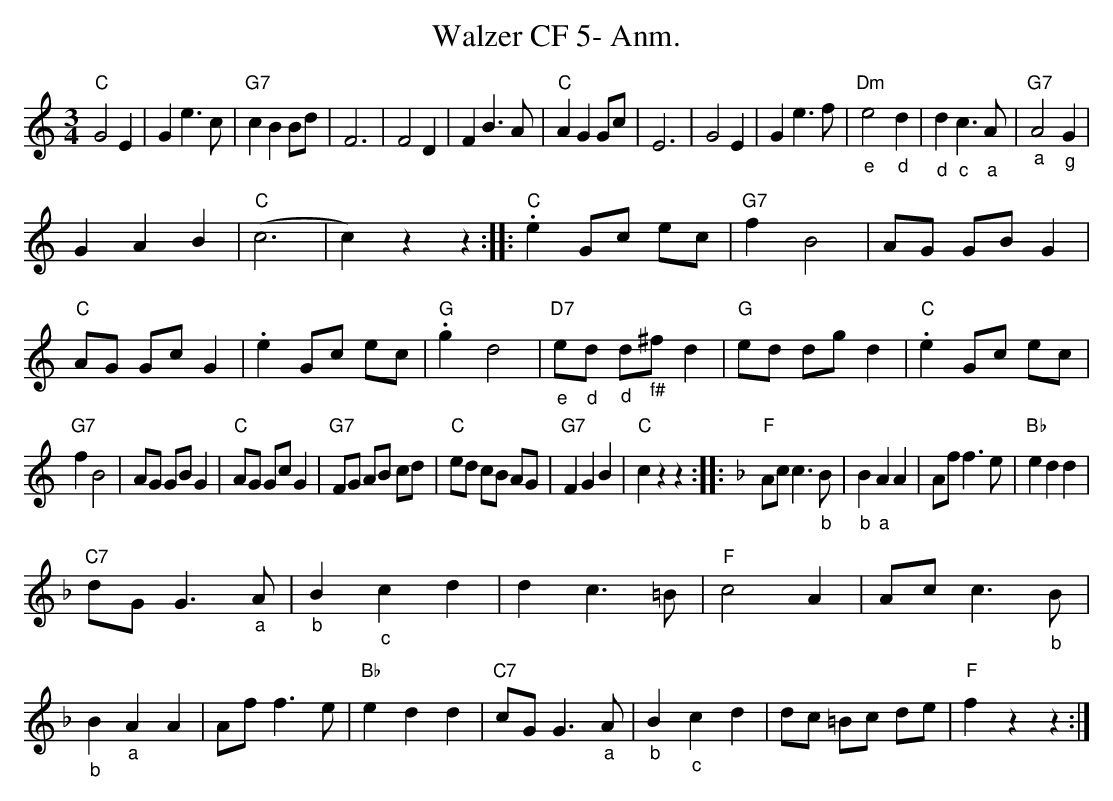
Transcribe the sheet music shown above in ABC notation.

X:1
T:Walzer CF 5- Anm.
M:3/4
L:1/4
K:Cmaj
"C"G2E | Ge>c | "G7"cB B/2d/2 | F3 | F2D | FB>A | "C"AG G/2c/2 | E3 | \
   G2E | Ge>f | "Dm""_e"e2"_d"d | "_d"d"_c"c>"_a"A | "G7""_a"A2"_g"G |
GAB | "C"(c3 | c)zz :: [L:1/8] \
"C".e2 Gc ec | "G7"f2 B4 | AG GB G2 | "C"AG Gc G2 | .e2 Gc ec | "G".g2d4 | "D7""_e"e"_d"d "_d"d"_f#"^f d2 | "G"ed dg d2 | \
"C".e2 Gc ec |
"G7"f2B4 | AG GB G2 | "C"AG Gc G2 | "G7"FG AB cd | "C"ed cB AG | "G7"F2G2B2 | "C"c2z2z2 :: [K:Fmaj] [L:1/4] \
"F"A/2c/2 c>"_b"B | "_b"B"_a"AA | A/2f/2 f>e | "Bb"edd |
"C7"d/2G/2 G>"_a"A | "_b"B"_c"cd | dc>=B | "F"c2A | \
A/2c/2c>"_b"B | "_b"B"_a"AA | A/2f/2 f>e | "Bb"edd | "C7"c/2G/2 G>"_a"A | "_b"B"_c"cd | d/2c/2 =B/2c/2 d/2e/2 | "F"fzz :|
